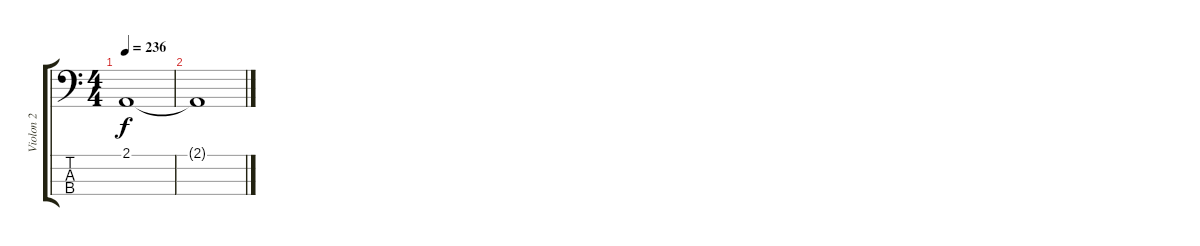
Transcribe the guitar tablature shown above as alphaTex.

\track ("Violon 2" "Violon 2") {instrument cello}
\staff {score tabs}
\tuning (G2 D2 A1 E1) {hide}
\ts (4 4)
\tempo 236
\clef f4
\ks c
2.1.1{dy f} |
2.1{t}.1
